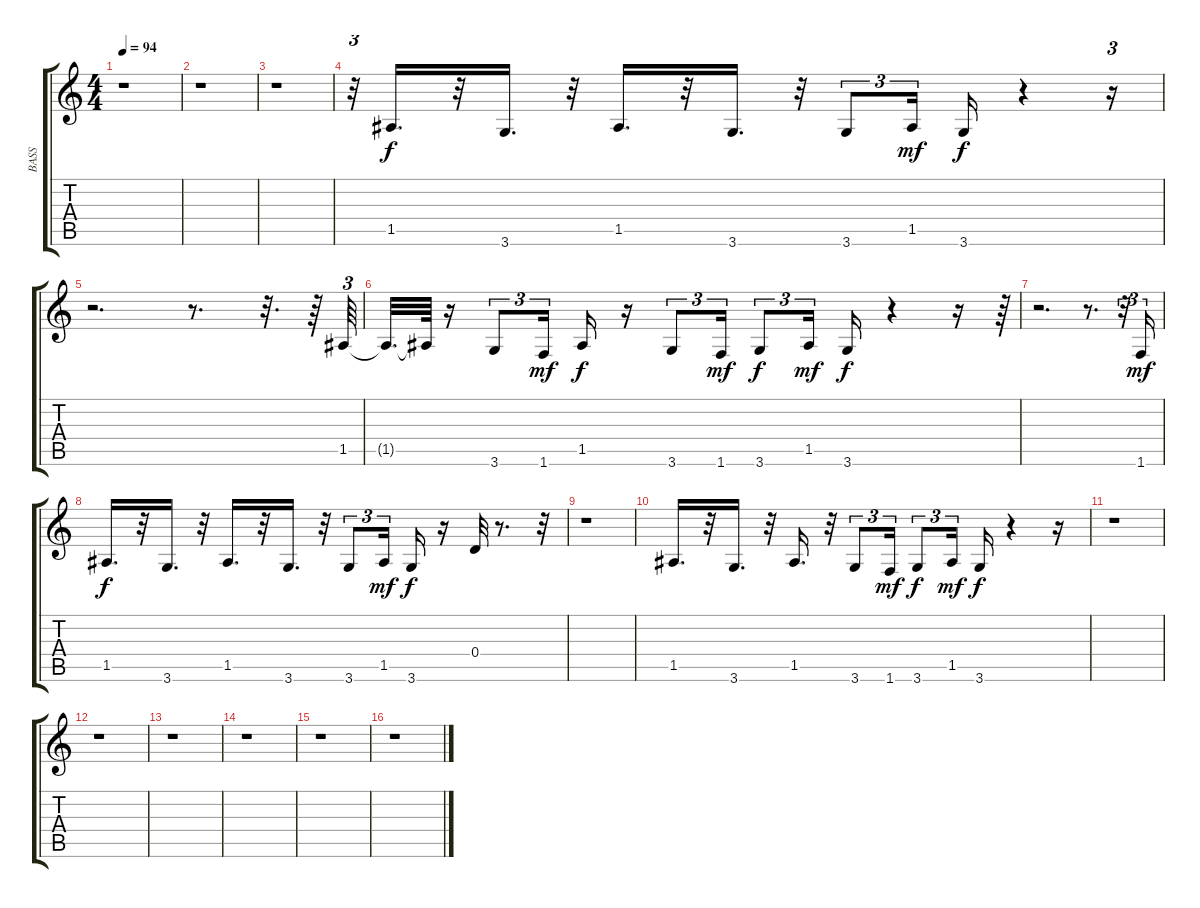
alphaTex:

\track ("BASS" "BASS") {instrument electricbassfinger}
\staff {score tabs}
\tuning (E4 B3 G3 D3 A2 E2) {hide}
\ts (4 4)
\tempo 94
\clef g2
\ks c
r.1{dy f} |
r.1 |
r.1 |
r.32{tu (3 2)} 1.5.16{d} r.32 3.6.16{d} r.32 1.5.16{d} r.32 3.6.16{d} r.32 3.6.8{tu (3 2)} 1.5.16{tu (3 2) dy mf} 3.6.16{dy f} r.4 r.16{tu (3 2)} |
r.2{d} r.8{d} r.32{d} r.64 1.5.64{tu (3 2)} |
1.5{t}.32{d} 1.5{t}.64 r.16 3.6.8{tu (3 2)} 1.6.16{tu (3 2) dy mf} 1.5.16{dy f} r.16 3.6.8{tu (3 2)} 1.6.16{tu (3 2) dy mf} 3.6.8{tu (3 2) dy f} 1.5.16{tu (3 2) dy mf} 3.6.16{dy f} r.4 r.16 r.64{tu (3 2)} |
r.2{d} r.8{d} r.32{tu (3 2)} 1.6.16{tu (3 2) dy mf} |
1.5.16{d dy f} r.32 3.6.16{d} r.32 1.5.16{d} r.32 3.6.16{d} r.32 3.6.8{tu (3 2)} 1.5.16{tu (3 2) dy mf} 3.6.16{dy f} r.16 0.4.32 r.8{d} r.32 |
r.1 |
1.5.16{d} r.32 3.6.16{d} r.32 1.5.16{d} r.32 3.6.8{tu (3 2)} 1.6.16{tu (3 2) dy mf} 3.6.8{tu (3 2) dy f} 1.5.16{tu (3 2) dy mf} 3.6.16{dy f} r.4 r.16 |
r.1 |
r.1 |
r.1 |
r.1 |
r.1 |
r.1
